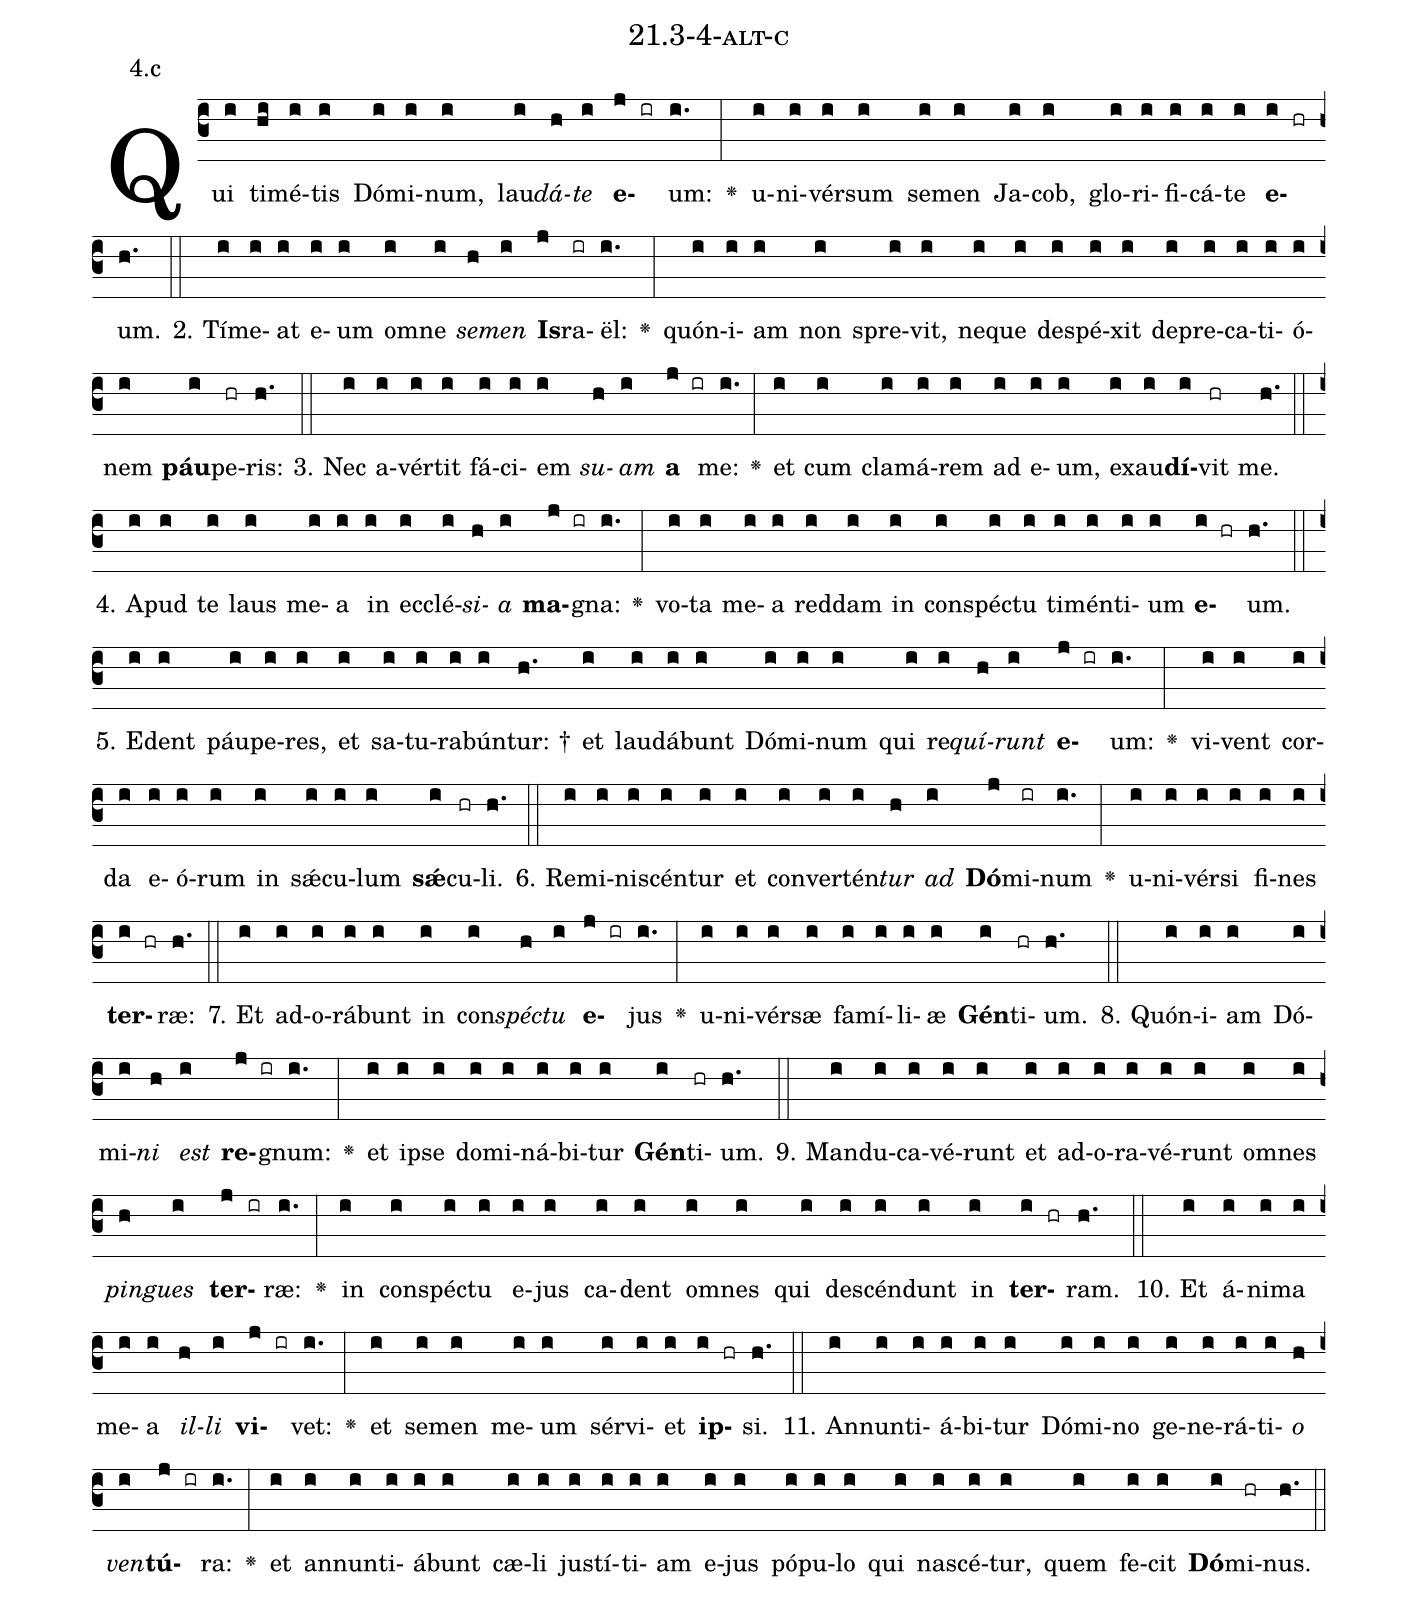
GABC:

name: 21.3-4-alt-c;
annotation: 4.c;
%%
(c3)Qui(i) ti(hi)mé(i)tis(i) Dó(i)mi(i)num,(i) lau(i)<i>dá</i>(h)<i>te</i>(i) <b>e</b>(j ir)um:(i.) <v>\greheightstar</v>(:) u(i)ni(i)vér(i)sum(i) se(i)men(i) Ja(i)cob,(i) glo(i)ri(i)fi(i)cá(i)te(i) <b>e</b>(i hr)um.(h.) (::)
2. Tí(i)me(i)at(i) e(i)um(i) om(i)ne(i) <i>se</i>(h)<i>men</i>(i) <b>Is</b>(j)ra(ir)ël:(i.) <v>\greheightstar</v>(:) quón(i)i(i)am(i) non(i) spre(i)vit,(i) ne(i)que(i) de(i)spé(i)xit(i) de(i)pre(i)ca(i)ti(i)ó(i)nem(i) <b>páu</b>(i)pe(hr)ris:(h.) (::)
3. Nec(i) a(i)vér(i)tit(i) fá(i)ci(i)em(i) <i>su</i>(h)<i>am</i>(i) <b>a</b>(j ir) me:(i.) <v>\greheightstar</v>(:) et(i) cum(i) cla(i)má(i)rem(i) ad(i) e(i)um,(i) ex(i)au(i)<b>dí</b>(i)vit(hr) me.(h.) (::)
4. A(i)pud(i) te(i) laus(i) me(i)a(i) in(i) ec(i)clé(i)<i>si</i>(h)<i>a</i>(i) <b>ma</b>(j ir)gna:(i.) <v>\greheightstar</v>(:) vo(i)ta(i) me(i)a(i) red(i)dam(i) in(i) con(i)spéc(i)tu(i) ti(i)mén(i)ti(i)um(i) <b>e</b>(i hr)um.(h.) (::)
5. E(i)dent(i) páu(i)pe(i)res,(i) et(i) sa(i)tu(i)ra(i)bún(i)tur: †(h.) et(i) lau(i)dá(i)bunt(i) Dó(i)mi(i)num(i) qui(i) re(i)<i>quí</i>(h)<i>runt</i>(i) <b>e</b>(j ir)um:(i.) <v>\greheightstar</v>(:) vi(i)vent(i) cor(i)da(i) e(i)ó(i)rum(i) in(i) sǽ(i)cu(i)lum(i) <b>sǽ</b>(i)cu(hr)li.(h.) (::)
6. Re(i)mi(i)ni(i)scén(i)tur(i) et(i) con(i)ver(i)tén(i)<i>tur</i>(h) <i>ad</i>(i) <b>Dó</b>(j)mi(ir)num(i.) <v>\greheightstar</v>(:) u(i)ni(i)vér(i)si(i) fi(i)nes(i) <b>ter</b>(i hr)ræ:(h.) (::)
7. Et(i) ad(i)o(i)rá(i)bunt(i) in(i) con(i)<i>spéc</i>(h)<i>tu</i>(i) <b>e</b>(j ir)jus(i.) <v>\greheightstar</v>(:) u(i)ni(i)vér(i)sæ(i) fa(i)mí(i)li(i)æ(i) <b>Gén</b>(i)ti(hr)um.(h.) (::)
8. Quón(i)i(i)am(i) Dó(i)mi(i)<i>ni</i>(h) <i>est</i>(i) <b>re</b>(j ir)gnum:(i.) <v>\greheightstar</v>(:) et(i) ip(i)se(i) do(i)mi(i)ná(i)bi(i)tur(i) <b>Gén</b>(i)ti(hr)um.(h.) (::)
9. Man(i)du(i)ca(i)vé(i)runt(i) et(i) ad(i)o(i)ra(i)vé(i)runt(i) om(i)nes(i) <i>pin</i>(h)<i>gues</i>(i) <b>ter</b>(j ir)ræ:(i.) <v>\greheightstar</v>(:) in(i) con(i)spéc(i)tu(i) e(i)jus(i) ca(i)dent(i) om(i)nes(i) qui(i) de(i)scén(i)dunt(i) in(i) <b>ter</b>(i hr)ram.(h.) (::)
10. Et(i) á(i)ni(i)ma(i) me(i)a(i) <i>il</i>(h)<i>li</i>(i) <b>vi</b>(j ir)vet:(i.) <v>\greheightstar</v>(:) et(i) se(i)men(i) me(i)um(i) sér(i)vi(i)et(i) <b>ip</b>(i hr)si.(h.) (::)
11. An(i)nun(i)ti(i)á(i)bi(i)tur(i) Dó(i)mi(i)no(i) ge(i)ne(i)rá(i)ti(i)<i>o</i>(h) <i>ven</i>(i)<b>tú</b>(j ir)ra:(i.) <v>\greheightstar</v>(:) et(i) an(i)nun(i)ti(i)á(i)bunt(i) cæ(i)li(i) jus(i)tí(i)ti(i)am(i) e(i)jus(i) pó(i)pu(i)lo(i) qui(i) na(i)scé(i)tur,(i) quem(i) fe(i)cit(i) <b>Dó</b>(i)mi(hr)nus.(h.) (::)
